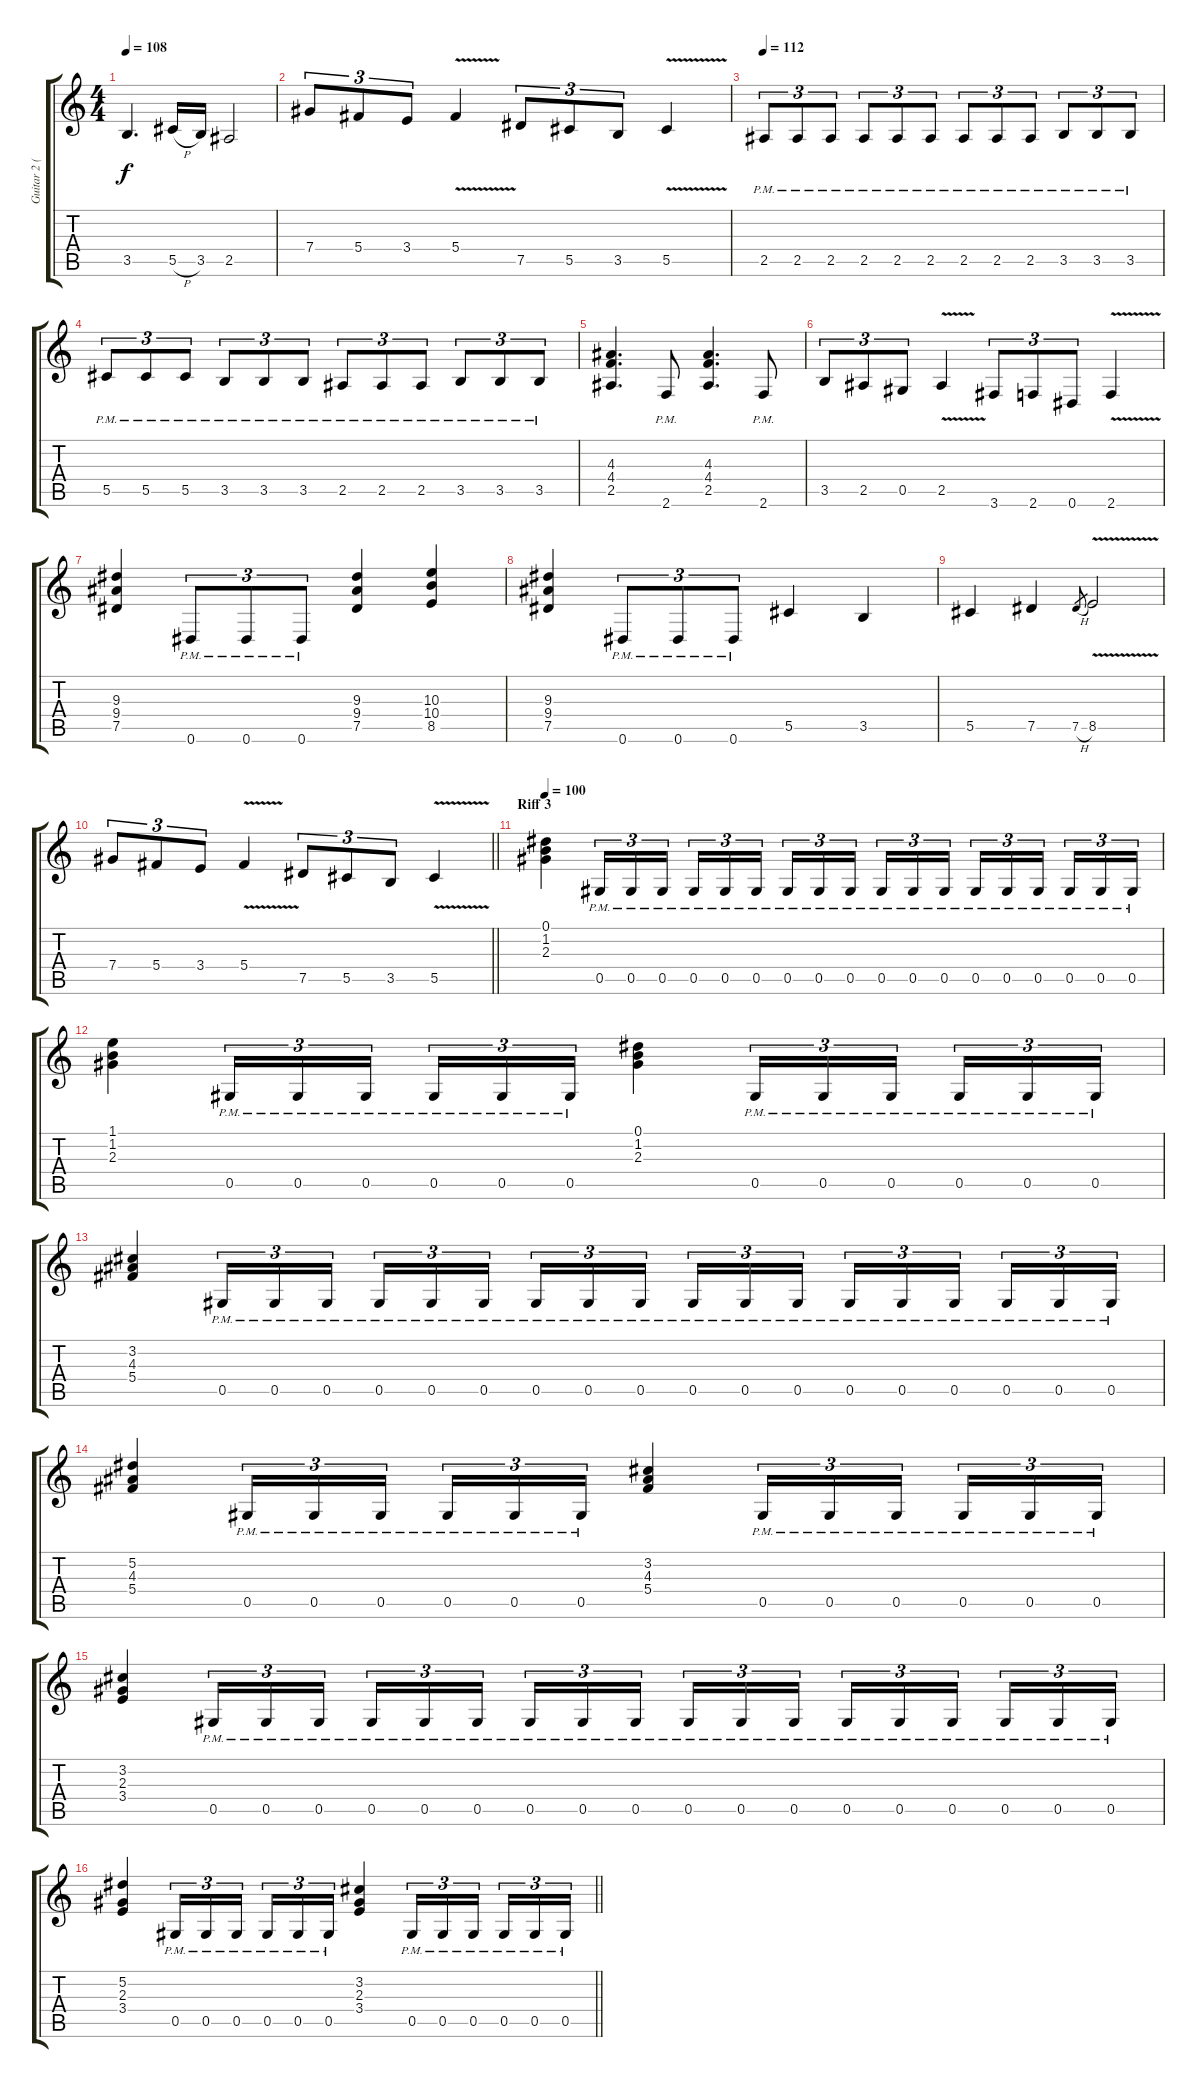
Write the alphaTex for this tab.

\track ("Guitar 2 (Right)" "Guitar 2 (") {instrument acousticguitarsteel}
\staff {score tabs}
\tuning (Eb4 Bb3 Gb3 Db3 Ab2 Eb2) {hide}
\ts (4 4)
\tempo 108
\clef g2
\ks c
3.5.4{d dy f} 5.5{h}.16 3.5.16 2.5.2 |
7.4.8{tu (3 2)} 5.4.8{tu (3 2)} 3.4.8{tu (3 2)} 5.4{v}.4 7.5.8{tu (3 2)} 5.5.8{tu (3 2)} 3.5.8{tu (3 2)} 5.5{v}.4 |
\tempo 112
2.5{pm}.8{tu (3 2)} 2.5{pm}.8{tu (3 2)} 2.5{pm}.8{tu (3 2)} 2.5{pm}.8{tu (3 2)} 2.5{pm}.8{tu (3 2)} 2.5{pm}.8{tu (3 2)} 2.5{pm}.8{tu (3 2)} 2.5{pm}.8{tu (3 2)} 2.5{pm}.8{tu (3 2)} 3.5{pm}.8{tu (3 2)} 3.5{pm}.8{tu (3 2)} 3.5{pm}.8{tu (3 2)} |
5.5{pm}.8{tu (3 2)} 5.5{pm}.8{tu (3 2)} 5.5{pm}.8{tu (3 2)} 3.5{pm}.8{tu (3 2)} 3.5{pm}.8{tu (3 2)} 3.5{pm}.8{tu (3 2)} 2.5{pm}.8{tu (3 2)} 2.5{pm}.8{tu (3 2)} 2.5{pm}.8{tu (3 2)} 3.5{pm}.8{tu (3 2)} 3.5{pm}.8{tu (3 2)} 3.5{pm}.8{tu (3 2)} |
(4.3 4.4 2.5).4{d} 2.6{pm}.8 (4.3 4.4 2.5).4{d} 2.6{pm}.8 |
3.5.8{tu (3 2)} 2.5.8{tu (3 2)} 0.5.8{tu (3 2)} 2.5{v}.4 3.6.8{tu (3 2)} 2.6.8{tu (3 2)} 0.6.8{tu (3 2)} 2.6{v}.4 |
(9.3 9.4 7.5).4 0.6{pm}.8{tu (3 2)} 0.6{pm}.8{tu (3 2)} 0.6{pm}.8{tu (3 2)} (9.3 9.4 7.5).4 (10.3 10.4 8.5).4 |
(9.3 9.4 7.5).4 0.6{pm}.8{tu (3 2)} 0.6{pm}.8{tu (3 2)} 0.6{pm}.8{tu (3 2)} 5.5.4 3.5.4 |
5.5.4 7.5.4 7.5{h}.8{gr} 8.5{v}.2 |
\barLineRight lightlight
7.4.8{tu (3 2)} 5.4.8{tu (3 2)} 3.4.8{tu (3 2)} 5.4{v}.4 7.5.8{tu (3 2)} 5.5.8{tu (3 2)} 3.5.8{tu (3 2)} 5.5{v}.4 |
\section ("" "Riff 3")
\tempo 100
(0.1 1.2 2.3).4 0.5{pm}.16{tu (3 2)} 0.5{pm}.16{tu (3 2)} 0.5{pm}.16{tu (3 2) beam splitsecondary} 0.5{pm}.16{tu (3 2)} 0.5{pm}.16{tu (3 2)} 0.5{pm}.16{tu (3 2)} 0.5{pm}.16{tu (3 2)} 0.5{pm}.16{tu (3 2)} 0.5{pm}.16{tu (3 2) beam splitsecondary} 0.5{pm}.16{tu (3 2)} 0.5{pm}.16{tu (3 2)} 0.5{pm}.16{tu (3 2)} 0.5{pm}.16{tu (3 2)} 0.5{pm}.16{tu (3 2)} 0.5{pm}.16{tu (3 2) beam splitsecondary} 0.5{pm}.16{tu (3 2)} 0.5{pm}.16{tu (3 2)} 0.5{pm}.16{tu (3 2)} |
(1.1 1.2 2.3).4 0.5{pm}.16{tu (3 2)} 0.5{pm}.16{tu (3 2)} 0.5{pm}.16{tu (3 2) beam splitsecondary} 0.5{pm}.16{tu (3 2)} 0.5{pm}.16{tu (3 2)} 0.5{pm}.16{tu (3 2)} (0.1 1.2 2.3).4 0.5{pm}.16{tu (3 2)} 0.5{pm}.16{tu (3 2)} 0.5{pm}.16{tu (3 2) beam splitsecondary} 0.5{pm}.16{tu (3 2)} 0.5{pm}.16{tu (3 2)} 0.5{pm}.16{tu (3 2)} |
(3.2 4.3 5.4).4 0.5{pm}.16{tu (3 2)} 0.5{pm}.16{tu (3 2)} 0.5{pm}.16{tu (3 2) beam splitsecondary} 0.5{pm}.16{tu (3 2)} 0.5{pm}.16{tu (3 2)} 0.5{pm}.16{tu (3 2)} 0.5{pm}.16{tu (3 2)} 0.5{pm}.16{tu (3 2)} 0.5{pm}.16{tu (3 2) beam splitsecondary} 0.5{pm}.16{tu (3 2)} 0.5{pm}.16{tu (3 2)} 0.5{pm}.16{tu (3 2)} 0.5{pm}.16{tu (3 2)} 0.5{pm}.16{tu (3 2)} 0.5{pm}.16{tu (3 2) beam splitsecondary} 0.5{pm}.16{tu (3 2)} 0.5{pm}.16{tu (3 2)} 0.5{pm}.16{tu (3 2)} |
(5.2 4.3 5.4).4 0.5{pm}.16{tu (3 2)} 0.5{pm}.16{tu (3 2)} 0.5{pm}.16{tu (3 2) beam splitsecondary} 0.5{pm}.16{tu (3 2)} 0.5{pm}.16{tu (3 2)} 0.5{pm}.16{tu (3 2)} (3.2 4.3 5.4).4 0.5{pm}.16{tu (3 2)} 0.5{pm}.16{tu (3 2)} 0.5{pm}.16{tu (3 2) beam splitsecondary} 0.5{pm}.16{tu (3 2)} 0.5{pm}.16{tu (3 2)} 0.5{pm}.16{tu (3 2)} |
(3.2 2.3 3.4).4 0.5{pm}.16{tu (3 2)} 0.5{pm}.16{tu (3 2)} 0.5{pm}.16{tu (3 2) beam splitsecondary} 0.5{pm}.16{tu (3 2)} 0.5{pm}.16{tu (3 2)} 0.5{pm}.16{tu (3 2)} 0.5{pm}.16{tu (3 2)} 0.5{pm}.16{tu (3 2)} 0.5{pm}.16{tu (3 2) beam splitsecondary} 0.5{pm}.16{tu (3 2)} 0.5{pm}.16{tu (3 2)} 0.5{pm}.16{tu (3 2)} 0.5{pm}.16{tu (3 2)} 0.5{pm}.16{tu (3 2)} 0.5{pm}.16{tu (3 2) beam splitsecondary} 0.5{pm}.16{tu (3 2)} 0.5{pm}.16{tu (3 2)} 0.5{pm}.16{tu (3 2)} |
\barLineRight lightlight
(5.2 2.3 3.4).4 0.5{pm}.16{tu (3 2)} 0.5{pm}.16{tu (3 2)} 0.5{pm}.16{tu (3 2) beam splitsecondary} 0.5{pm}.16{tu (3 2)} 0.5{pm}.16{tu (3 2)} 0.5{pm}.16{tu (3 2)} (3.2 2.3 3.4).4 0.5{pm}.16{tu (3 2)} 0.5{pm}.16{tu (3 2)} 0.5{pm}.16{tu (3 2) beam splitsecondary} 0.5{pm}.16{tu (3 2)} 0.5{pm}.16{tu (3 2)} 0.5{pm}.16{tu (3 2)}
